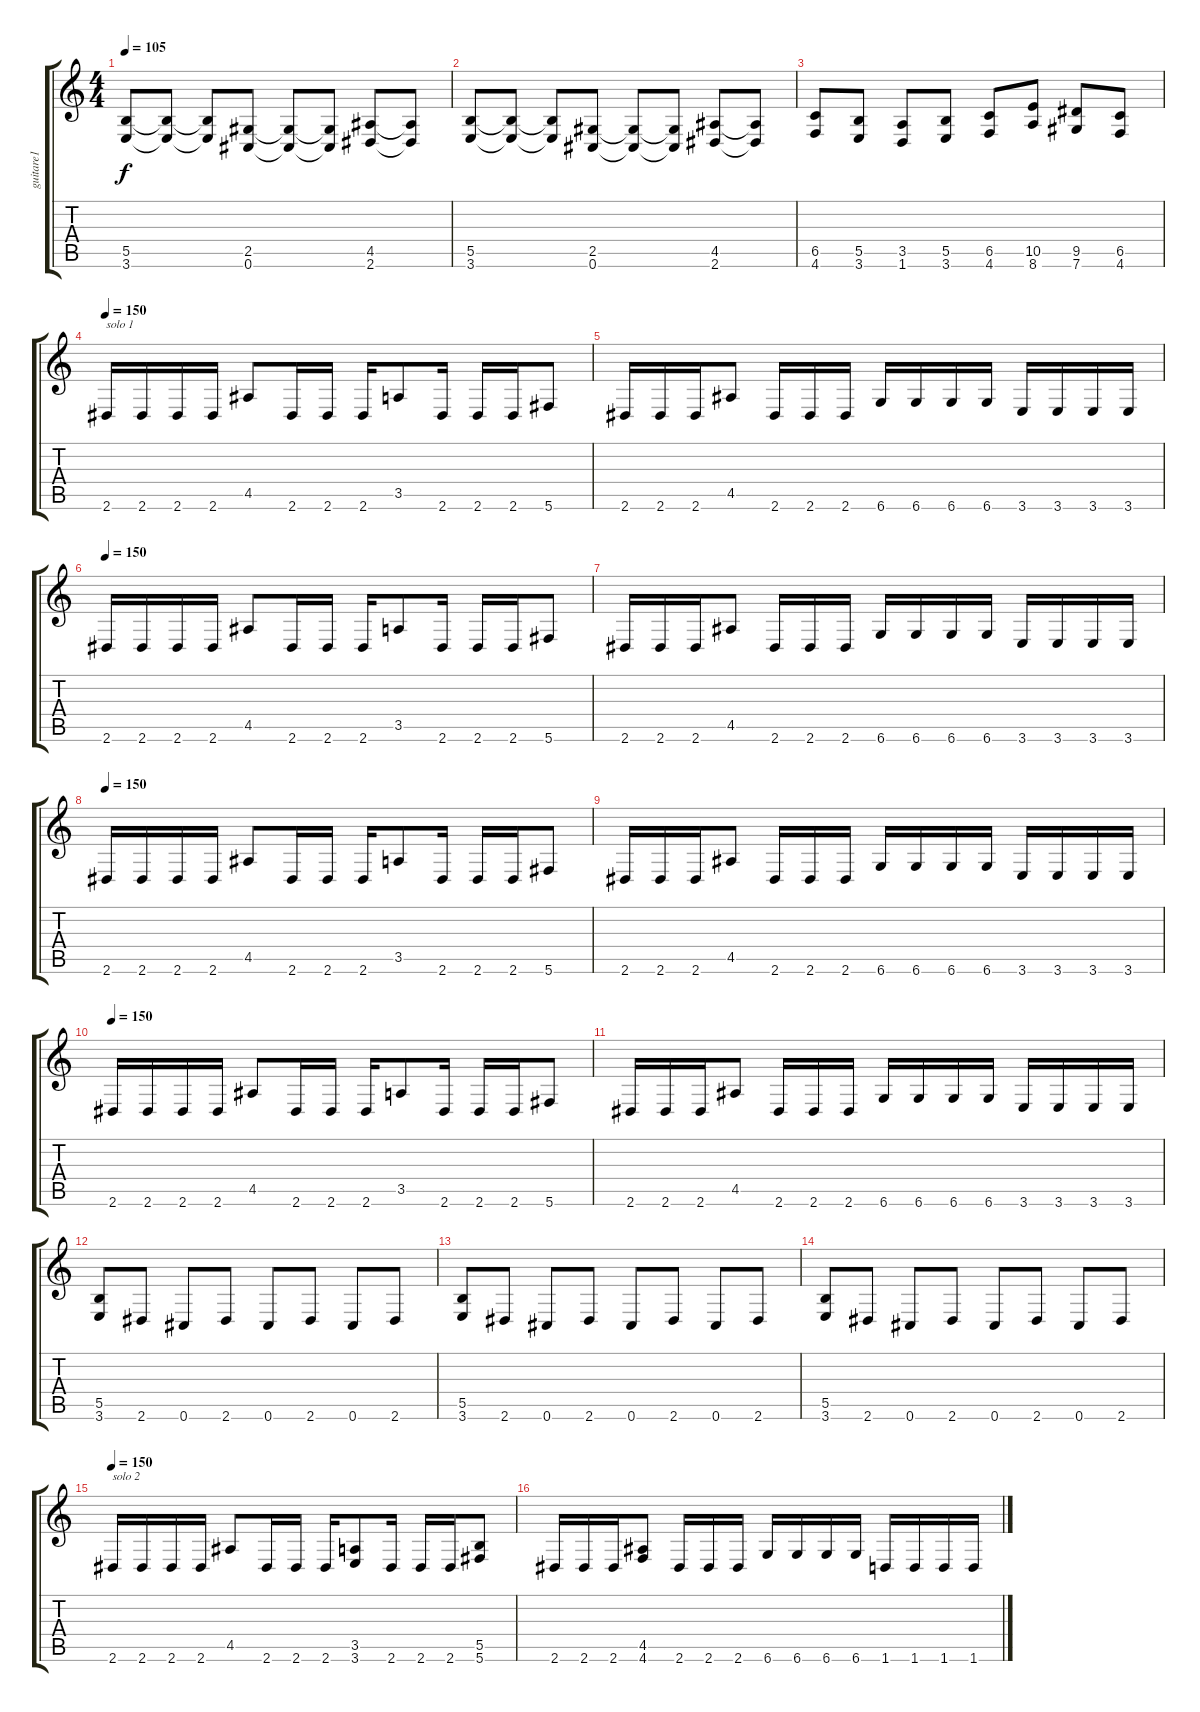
\track ("guitare1" "guitare1") {instrument distortionguitar}
\staff {score tabs}
\tuning (Db4 Ab3 E3 B2 Gb2 Db2) {hide}
\ts (4 4)
\tempo 105
\clef g2
\ks c
(5.5 3.6).8{dy f} (5.5{t} 3.6{t}).8 (5.5{t} 3.6{t}).8 (2.5 0.6).8 (2.5{t} 0.6{t}).8 (2.5{t} 0.6{t}).8 (4.5 2.6).8 (4.5{t} 2.6{t}).8 |
(5.5 3.6).8 (5.5{t} 3.6{t}).8 (5.5{t} 3.6{t}).8 (2.5 0.6).8 (2.5{t} 0.6{t}).8 (2.5{t} 0.6{t}).8 (4.5 2.6).8 (4.5{t} 2.6{t}).8 |
(6.5 4.6).8 (5.5 3.6).8 (3.5 1.6).8 (5.5 3.6).8 (6.5 4.6).8 (10.5 8.6).8 (9.5 7.6).8 (6.5 4.6).8 |
\tempo 150
2.6.16{txt "solo 1"} 2.6.16 2.6.16 2.6.16 4.5.8 2.6.16 2.6.16 2.6.16 3.5.8 2.6.16 2.6.16 2.6.16 5.6.8 |
2.6.16 2.6.16 2.6.16 4.5.8 2.6.16 2.6.16 2.6.16 6.6.16 6.6.16 6.6.16 6.6.16 3.6.16 3.6.16 3.6.16 3.6.16 |
\tempo 150
2.6.16 2.6.16 2.6.16 2.6.16 4.5.8 2.6.16 2.6.16 2.6.16 3.5.8 2.6.16 2.6.16 2.6.16 5.6.8 |
2.6.16 2.6.16 2.6.16 4.5.8 2.6.16 2.6.16 2.6.16 6.6.16 6.6.16 6.6.16 6.6.16 3.6.16 3.6.16 3.6.16 3.6.16 |
\tempo 150
2.6.16 2.6.16 2.6.16 2.6.16 4.5.8 2.6.16 2.6.16 2.6.16 3.5.8 2.6.16 2.6.16 2.6.16 5.6.8 |
2.6.16 2.6.16 2.6.16 4.5.8 2.6.16 2.6.16 2.6.16 6.6.16 6.6.16 6.6.16 6.6.16 3.6.16 3.6.16 3.6.16 3.6.16 |
\tempo 150
2.6.16 2.6.16 2.6.16 2.6.16 4.5.8 2.6.16 2.6.16 2.6.16 3.5.8 2.6.16 2.6.16 2.6.16 5.6.8 |
2.6.16 2.6.16 2.6.16 4.5.8 2.6.16 2.6.16 2.6.16 6.6.16 6.6.16 6.6.16 6.6.16 3.6.16 3.6.16 3.6.16 3.6.16 |
(5.5 3.6).8 2.6.8 0.6.8 2.6.8 0.6.8 2.6.8 0.6.8 2.6.8 |
(5.5 3.6).8 2.6.8 0.6.8 2.6.8 0.6.8 2.6.8 0.6.8 2.6.8 |
(5.5 3.6).8 2.6.8 0.6.8 2.6.8 0.6.8 2.6.8 0.6.8 2.6.8 |
\tempo 150
2.6.16{txt "solo 2"} 2.6.16 2.6.16 2.6.16 4.5.8 2.6.16 2.6.16 2.6.16 (3.5 3.6).8 2.6.16 2.6.16 2.6.16 (5.5 5.6).8 |
2.6.16 2.6.16 2.6.16 (4.5 4.6).8 2.6.16 2.6.16 2.6.16 6.6.16 6.6.16 6.6.16 6.6.16 1.6.16 1.6.16 1.6.16 1.6.16
